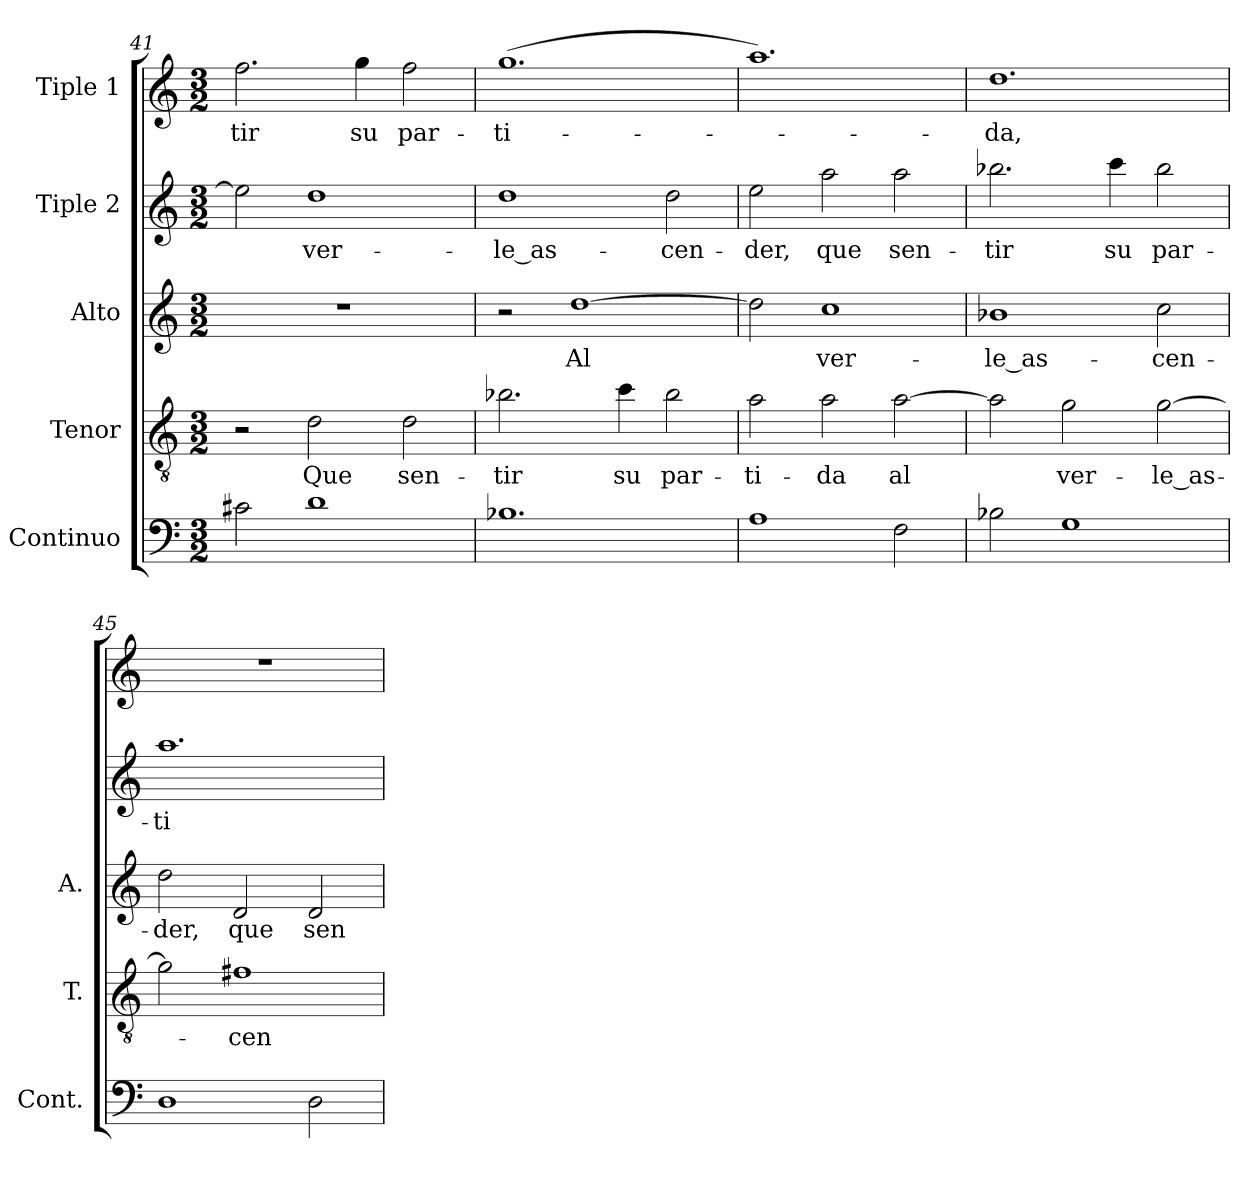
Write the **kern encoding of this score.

**kern	**kern	**text	**kern	**text	**kern	**text	**kern	**text
*part5	*part4	*part4	*part3	*part3	*part2	*part2	*part1	*part1
*staff5	*staff4	*staff4	*staff3	*staff3	*staff2	*staff2	*staff1	*staff1
*I"Continuo	*I"Tenor	*	*I"Alto	*	*I"Tiple 2	*	*I"Tiple 1	*
*I'Cont.	*I'T.	*	*I'A.	*	*	*	*	*
*clefF4	*clefGv2	*	*clefG2	*	*clefG2	*	*clefG2	*
*	*ITrd7c12	*	*	*	*	*	*	*
*k[]	*k[]	*	*k[]	*	*k[]	*	*k[]	*
*C:	*C:	*	*C:	*	*C:	*	*C:	*
*M3/2	*M3/2	*	*M3/2	*	*M3/2	*	*M3/2	*
=41	=41	=41	=41	=41	=41	=41	=41	=41
!	!	!	!LO:N:vis=1	!	!	!	!	!
!	!	!	!	!	!	!	!	!LO:LY:b:color=#000000
2c#Xi\	2r	.	1.r	.	2eei\]	.	2.ffi\	-tir
!	!	!LO:LY:b:color=#000000	!	!	!	!	!	!
!	!	!	!	!	!	!LO:LY:b:color=#000000	!	!
1di	2Di\	Que	.	.	1ddi	ver-	.	.
!	!	!	!	!	!	!	!	!LO:LY:b:color=#000000
.	.	.	.	.	.	.	4ggi\	su
!	!	!LO:LY:b:color=#000000	!	!	!	!	!	!
!	!	!	!	!	!	!	!	!LO:LY:b:color=#000000
.	2Di\	sen-	.	.	.	.	2ffi\	par-
=42	=42	=42	=42	=42	=42	=42	=42	=42
!	!	!LO:LY:b:color=#000000	!	!	!	!	!	!
!	!	!	!	!	!	!LO:LY:b:color=#000000	!	!
!	!	!	!	!	!	!	!	!LO:LY:b:color=#000000
1.B-Xi	2.B-Xi\	-tir	2r	.	1ddi	-le_as-	(1.ggi	-ti-
!	!	!	!	!LO:LY:b:color=#000000	!	!	!	!
.	.	.	[1ddi	Al	.	.	.	.
!	!	!LO:LY:b:color=#000000	!	!	!	!	!	!
.	4ci\	su	.	.	.	.	.	.
!	!	!LO:LY:b:color=#000000	!	!	!	!	!	!
!	!	!	!	!	!	!LO:LY:b:color=#000000	!	!
.	2B-i\	par-	.	.	2ddi\	-cen-	.	.
=43	=43	=43	=43	=43	=43	=43	=43	=43
!	!	!LO:LY:b:color=#000000	!	!	!	!	!	!
!	!	!	!	!	!	!LO:LY:b:color=#000000	!	!
1Ai	2Ai\	-ti-	2ddi\]	.	2eei\	-der,	1.aai)	.
!	!	!LO:LY:b:color=#000000	!	!	!	!	!	!
!	!	!	!	!LO:LY:b:color=#000000	!	!	!	!
!	!	!	!	!	!	!LO:LY:b:color=#000000	!	!
.	2Ai\	-da	1cci	ver-	2aai\	que	.	.
!	!	!LO:LY:b:color=#000000	!	!	!	!	!	!
!	!	!	!	!	!	!LO:LY:b:color=#000000	!	!
2Fi\	[2Ai\	al	.	.	2aai\	sen-	.	.
!!LO:LB:g=z
=44	=44	=44	=44	=44	=44	=44	=44	=44
!	!	!	!	!LO:LY:b:color=#000000	!	!	!	!
!	!	!	!	!	!	!LO:LY:b:color=#000000	!	!
!	!	!	!	!	!	!	!	!LO:LY:b:color=#000000
2B-Xi\	2Ai\]	.	1b-Xi	-le_as-	2.bb-Xi\	-tir	1.ddi	-da,
!	!	!LO:LY:b:color=#000000	!	!	!	!	!	!
1Gi	2Gi\	ver-	.	.	.	.	.	.
!	!	!	!	!	!	!LO:LY:b:color=#000000	!	!
.	.	.	.	.	4ccci\	su	.	.
!	!	!LO:LY:b:color=#000000	!	!	!	!	!	!
!	!	!	!	!LO:LY:b:color=#000000	!	!	!	!
!	!	!	!	!	!	!LO:LY:b:color=#000000	!	!
.	[2Gi\	-le_as-	2cci\	-cen-	2bb-i\	par-	.	.
=45	=45	=45	=45	=45	=45	=45	=45	=45
!	!	!	!	!LO:LY:b:color=#000000	!	!	!	!
!	!	!	!	!	!	!LO:LY:b:color=#000000	!LO:N:vis=1	!
1Di	2Gi\]	.	2ddi\	-der,	1.aai	-ti-	1.r	.
!	!	!LO:LY:b:color=#000000	!	!	!	!	!	!
!	!	!	!	!LO:LY:b:color=#000000	!	!	!	!
.	1F#Xi	-cen-	2di/	que	.	.	.	.
!	!	!	!	!LO:LY:b:color=#000000	!	!	!	!
2Di\	.	.	2di/	sen-	.	.	.	.
=	=	=	=	=	=	=	=	=
*-	*-	*-	*-	*-	*-	*-	*-	*-
